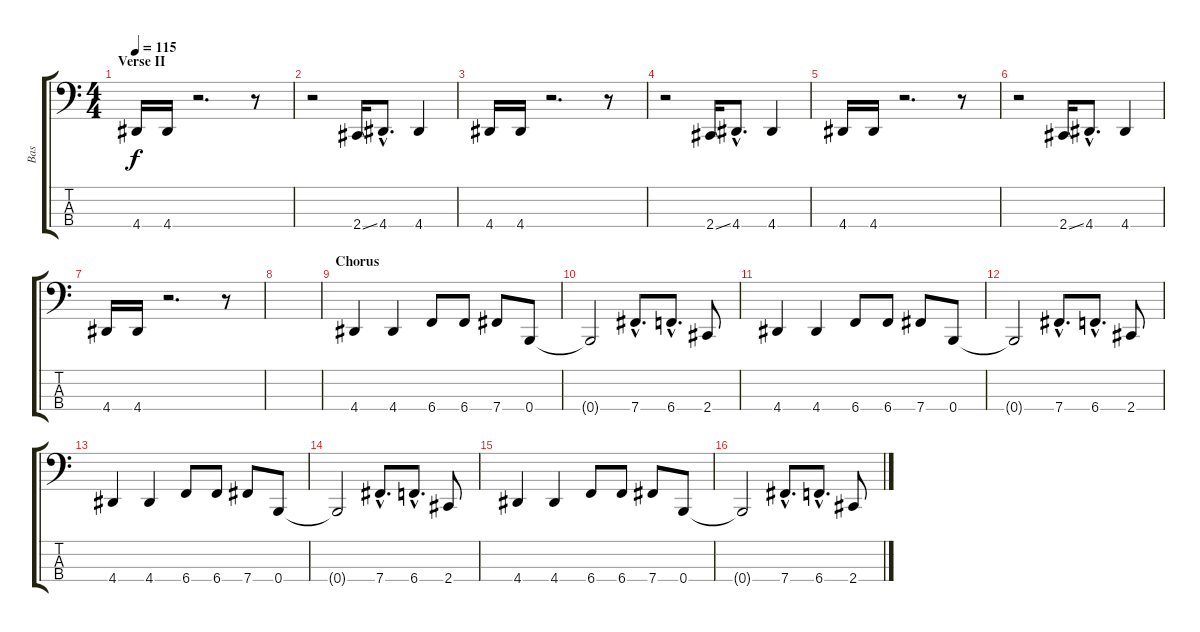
\track ("Bas" "Bas") {instrument electricbassfinger}
\staff {score tabs}
\tuning (E2 B1 Gb1 B0) {hide}
\ts (4 4)
\section ("" "Verse II")
\tempo 115
\clef f4
\ks c
4.4.16{dy f} 4.4.16 r.2{d} r.8 |
r.2 2.4{ss}.16 4.4{hac}.8{d} 4.4.4 |
4.4.16 4.4.16 r.2{d} r.8 |
r.2 2.4{ss}.16 4.4{hac}.8{d} 4.4.4 |
4.4.16 4.4.16 r.2{d} r.8 |
r.2 2.4{ss}.16 4.4{hac}.8{d} 4.4.4 |
4.4.16 4.4.16 r.2{d} r.8 |
|
\section ("" "Chorus")
4.4.4 4.4.4 6.4.8 6.4.8 7.4.8 0.4.8 |
0.4{t}.2 7.4{hac}.8{d} 6.4{hac}.8{d} 2.4.8 |
4.4.4 4.4.4 6.4.8 6.4.8 7.4.8 0.4.8 |
0.4{t}.2 7.4{hac}.8{d} 6.4{hac}.8{d} 2.4.8 |
4.4.4 4.4.4 6.4.8 6.4.8 7.4.8 0.4.8 |
0.4{t}.2 7.4{hac}.8{d} 6.4{hac}.8{d} 2.4.8 |
4.4.4 4.4.4 6.4.8 6.4.8 7.4.8 0.4.8 |
0.4{t}.2 7.4{hac}.8{d} 6.4{hac}.8{d} 2.4.8
